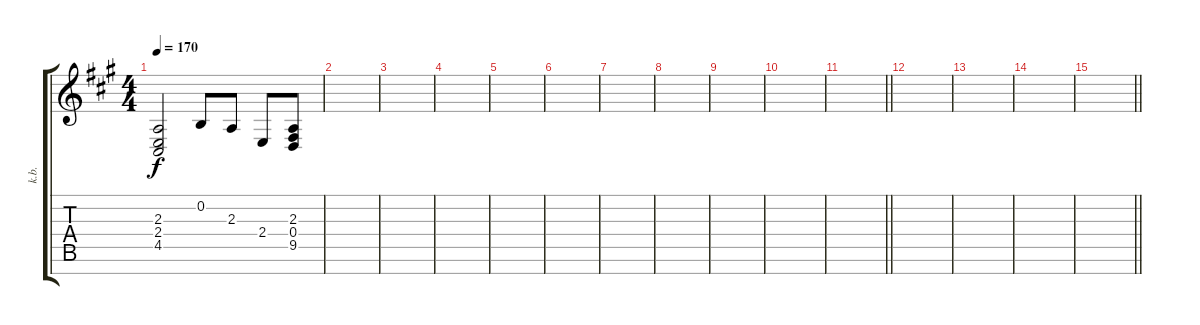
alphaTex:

\track ("k.b." "k.b.") {instrument drawbarorgan}
\staff {score tabs}
\tuning (E4 B3 G3 D3 A2 E2 B1) {hide}
\ts (4 4)
\tempo 170
\clef g2
\ks a
(2.3{t} 2.4{t} 4.5{t}).2{dy f} 0.2.8 2.3.8 2.4.8 (2.3 0.4 9.5).8 |
|
|
|
|
|
|
|
|
|
\barLineRight lightlight
|
|
|
|
\barLineRight lightlight
